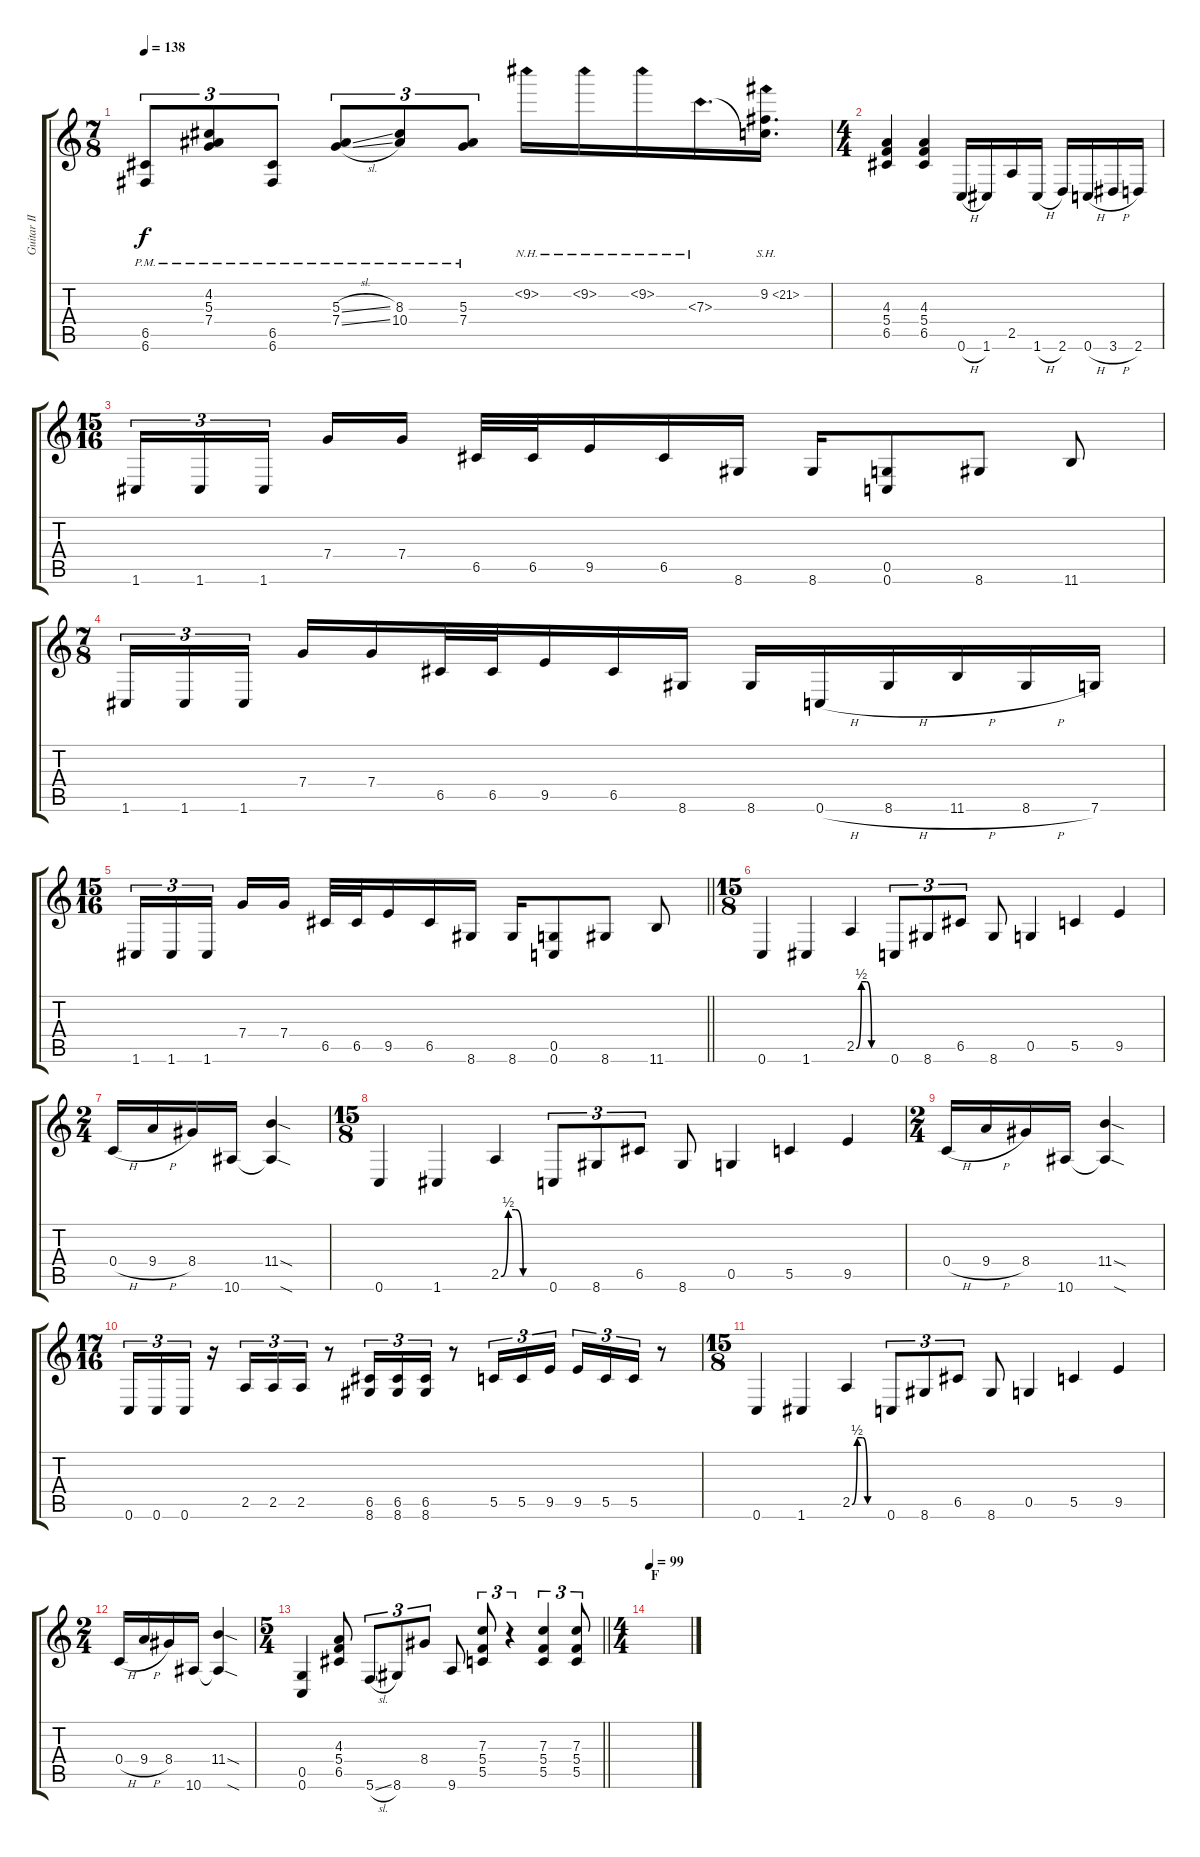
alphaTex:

\track ("Guitar II" "Guitar II") {instrument overdrivenguitar}
\staff {score tabs}
\tuning (D4 A3 F3 C3 G2 C2) {hide}
\ts (7 8)
\tempo 138
\clef g2
\ks c
(6.5{pm} 6.6{pm}).8{tu (3 2) dy f} (4.2{pm} 5.3{pm} 7.4{pm}).8{tu (3 2)} (6.5{pm} 6.6{pm}).8{tu (3 2)} (5.3{sl pm} 7.4{sl pm}).8{tu (3 2)} (8.3{pm} 10.4{pm}).8{tu (3 2)} (5.3{pm} 7.4{pm}).8{tu (3 2)} 9.2{nh}.16 9.2{nh}.16 9.2{nh}.16 7.3{nh}.16{d} (9.2{sh 12} 7.3{t}).16{d} |
\ts (4 4)
(4.3 5.4 6.5).4 (4.3 5.4 6.5).4 0.6{h}.16 1.6.16 2.5.16 1.6{h}.16 2.6.16 0.6{h}.16 3.6{h}.16 2.6.16 |
\ts (15 16)
1.6.16{tu (3 2)} 1.6.16{tu (3 2)} 1.6.16{tu (3 2) beam splitsecondary} 7.4.16 7.4.16 6.5.32 6.5.32 9.5.16 6.5.16 8.6.16 8.6.16 (0.5 0.6).8 8.6.8 11.6.8 |
\ts (7 8)
1.6.16{tu (3 2)} 1.6.16{tu (3 2)} 1.6.16{tu (3 2)} 7.4.16 7.4.16 6.5.32 6.5.32 9.5.16 6.5.16 8.6.16 8.6.16 0.6{h}.16 8.6{h}.16 11.6{h}.16 8.6{h}.16 7.6.16 |
\ts (15 16)
\barLineRight lightlight
1.6.16{tu (3 2)} 1.6.16{tu (3 2)} 1.6.16{tu (3 2) beam splitsecondary} 7.4.16 7.4.16 6.5.32 6.5.32 9.5.16 6.5.16 8.6.16 8.6.16 (0.5 0.6).8 8.6.8 11.6.8 |
\ts (15 8)
0.6.4 1.6.4 2.5{be (custom 0 0 10 2 20 2 30 0 60 0)}.4 0.6.8{tu (3 2)} 8.6.8{tu (3 2)} 6.5.8{tu (3 2)} 8.6.8 0.5.4 5.5.4 9.5.4 |
\ts (2 4)
0.4{h}.16 9.4{h}.16 8.4.16 10.6.16 (11.4{sod} 10.6{sod t}).4 |
\ts (15 8)
0.6.4 1.6.4 2.5{be (custom 0 0 10 2 20 2 30 0 60 0)}.4 0.6.8{tu (3 2)} 8.6.8{tu (3 2)} 6.5.8{tu (3 2)} 8.6.8 0.5.4 5.5.4 9.5.4 |
\ts (2 4)
0.4{h}.16 9.4{h}.16 8.4.16 10.6.16 (11.4{sod} 10.6{sod t}).4 |
\ts (17 16)
0.6.16{tu (3 2)} 0.6.16{tu (3 2)} 0.6.16{tu (3 2)} r.16 2.5.16{tu (3 2)} 2.5.16{tu (3 2)} 2.5.16{tu (3 2)} r.8 (6.5 8.6).16{tu (3 2)} (6.5 8.6).16{tu (3 2)} (6.5 8.6).16{tu (3 2)} r.8 5.5.16{tu (3 2)} 5.5.16{tu (3 2)} 9.5.16{tu (3 2)} 9.5.16{tu (3 2)} 5.5.16{tu (3 2)} 5.5.16{tu (3 2)} r.8 |
\ts (15 8)
0.6.4 1.6.4 2.5{be (custom 0 0 10 2 20 2 30 0 60 0)}.4 0.6.8{tu (3 2)} 8.6.8{tu (3 2)} 6.5.8{tu (3 2)} 8.6.8 0.5.4 5.5.4 9.5.4 |
\ts (2 4)
0.4{h}.16 9.4{h}.16 8.4.16 10.6.16 (11.4{sod} 10.6{sod t}).4 |
\ts (5 4)
\barLineRight lightlight
(0.5 0.6).4 (4.3 5.4 6.5).8 5.6{sl}.8{tu (3 2)} 8.6.8{tu (3 2)} 8.4.8{tu (3 2)} 9.6.8 (7.3 5.4 5.5).8{tu (3 2)} r.4{tu (3 2)} (7.3 5.4 5.5).4{tu (3 2)} (7.3 5.4 5.5).8{tu (3 2)} |
\ts (4 4)
\section ("" "F")
\tempo 99
